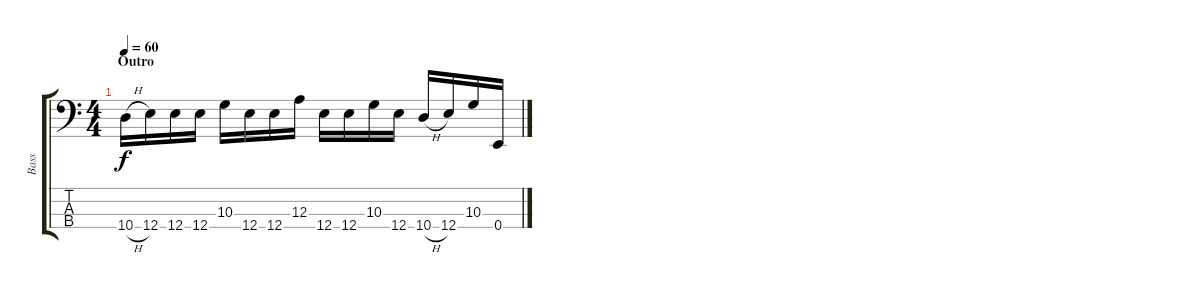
\track ("Bass" "Bass") {instrument electricbassfinger}
\staff {score tabs}
\tuning (G2 D2 A1 E1) {hide}
\ts (4 4)
\section ("" "Outro")
\tempo 60
\clef f4
\ks c
10.4{h}.16{dy f} 12.4.16 12.4.16 12.4.16 10.3.16 12.4.16 12.4.16 12.3.16 12.4.16 12.4.16 10.3.16 12.4.16 10.4{h}.16 12.4.16 10.3.16 0.4.16
